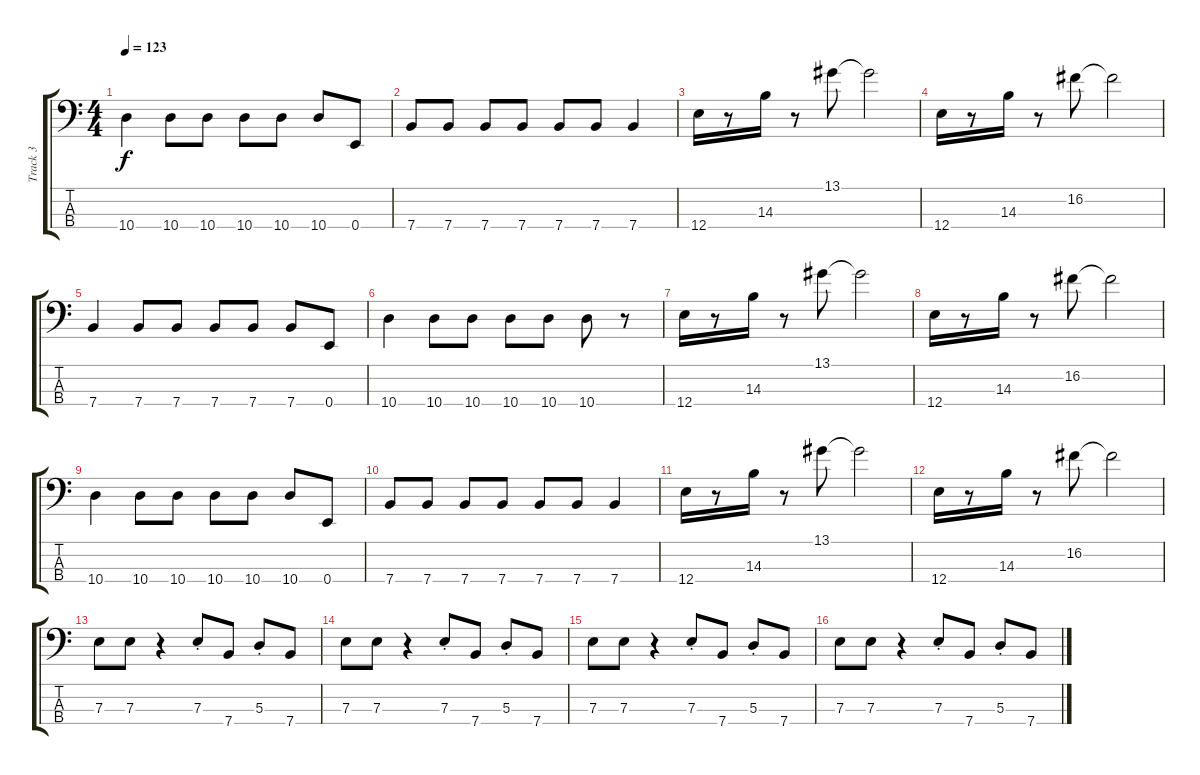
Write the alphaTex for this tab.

\track ("Track 3" "Track 3") {instrument electricbasspick}
\staff {score tabs}
\tuning (G2 D2 A1 E1) {hide}
\ts (4 4)
\tempo 123
\clef f4
\ks c
10.4.4{dy f} 10.4.8 10.4.8 10.4.8 10.4.8 10.4.8 0.4.8 |
7.4.8 7.4.8 7.4.8 7.4.8 7.4.8 7.4.8 7.4.4 |
12.4.16 r.8 14.3.16 r.8 13.1.8 13.1{t}.2 |
12.4.16 r.8 14.3.16 r.8 16.2.8 16.2{t}.2 |
7.4.4 7.4.8 7.4.8 7.4.8 7.4.8 7.4.8 0.4.8 |
10.4.4 10.4.8 10.4.8 10.4.8 10.4.8 10.4.8 r.8 |
12.4.16 r.8 14.3.16 r.8 13.1.8 13.1{t}.2 |
12.4.16 r.8 14.3.16 r.8 16.2.8 16.2{t}.2 |
10.4.4 10.4.8 10.4.8 10.4.8 10.4.8 10.4.8 0.4.8 |
7.4.8 7.4.8 7.4.8 7.4.8 7.4.8 7.4.8 7.4.4 |
12.4.16 r.8 14.3.16 r.8 13.1.8 13.1{t}.2 |
12.4.16 r.8 14.3.16 r.8 16.2.8 16.2{t}.2 |
7.3.8 7.3.8 r.4 7.3{st}.8 7.4.8 5.3{st}.8 7.4.8 |
7.3.8 7.3.8 r.4 7.3{st}.8 7.4.8 5.3{st}.8 7.4.8 |
7.3.8 7.3.8 r.4 7.3{st}.8 7.4.8 5.3{st}.8 7.4.8 |
7.3.8 7.3.8 r.4 7.3{st}.8 7.4.8 5.3{st}.8 7.4.8
